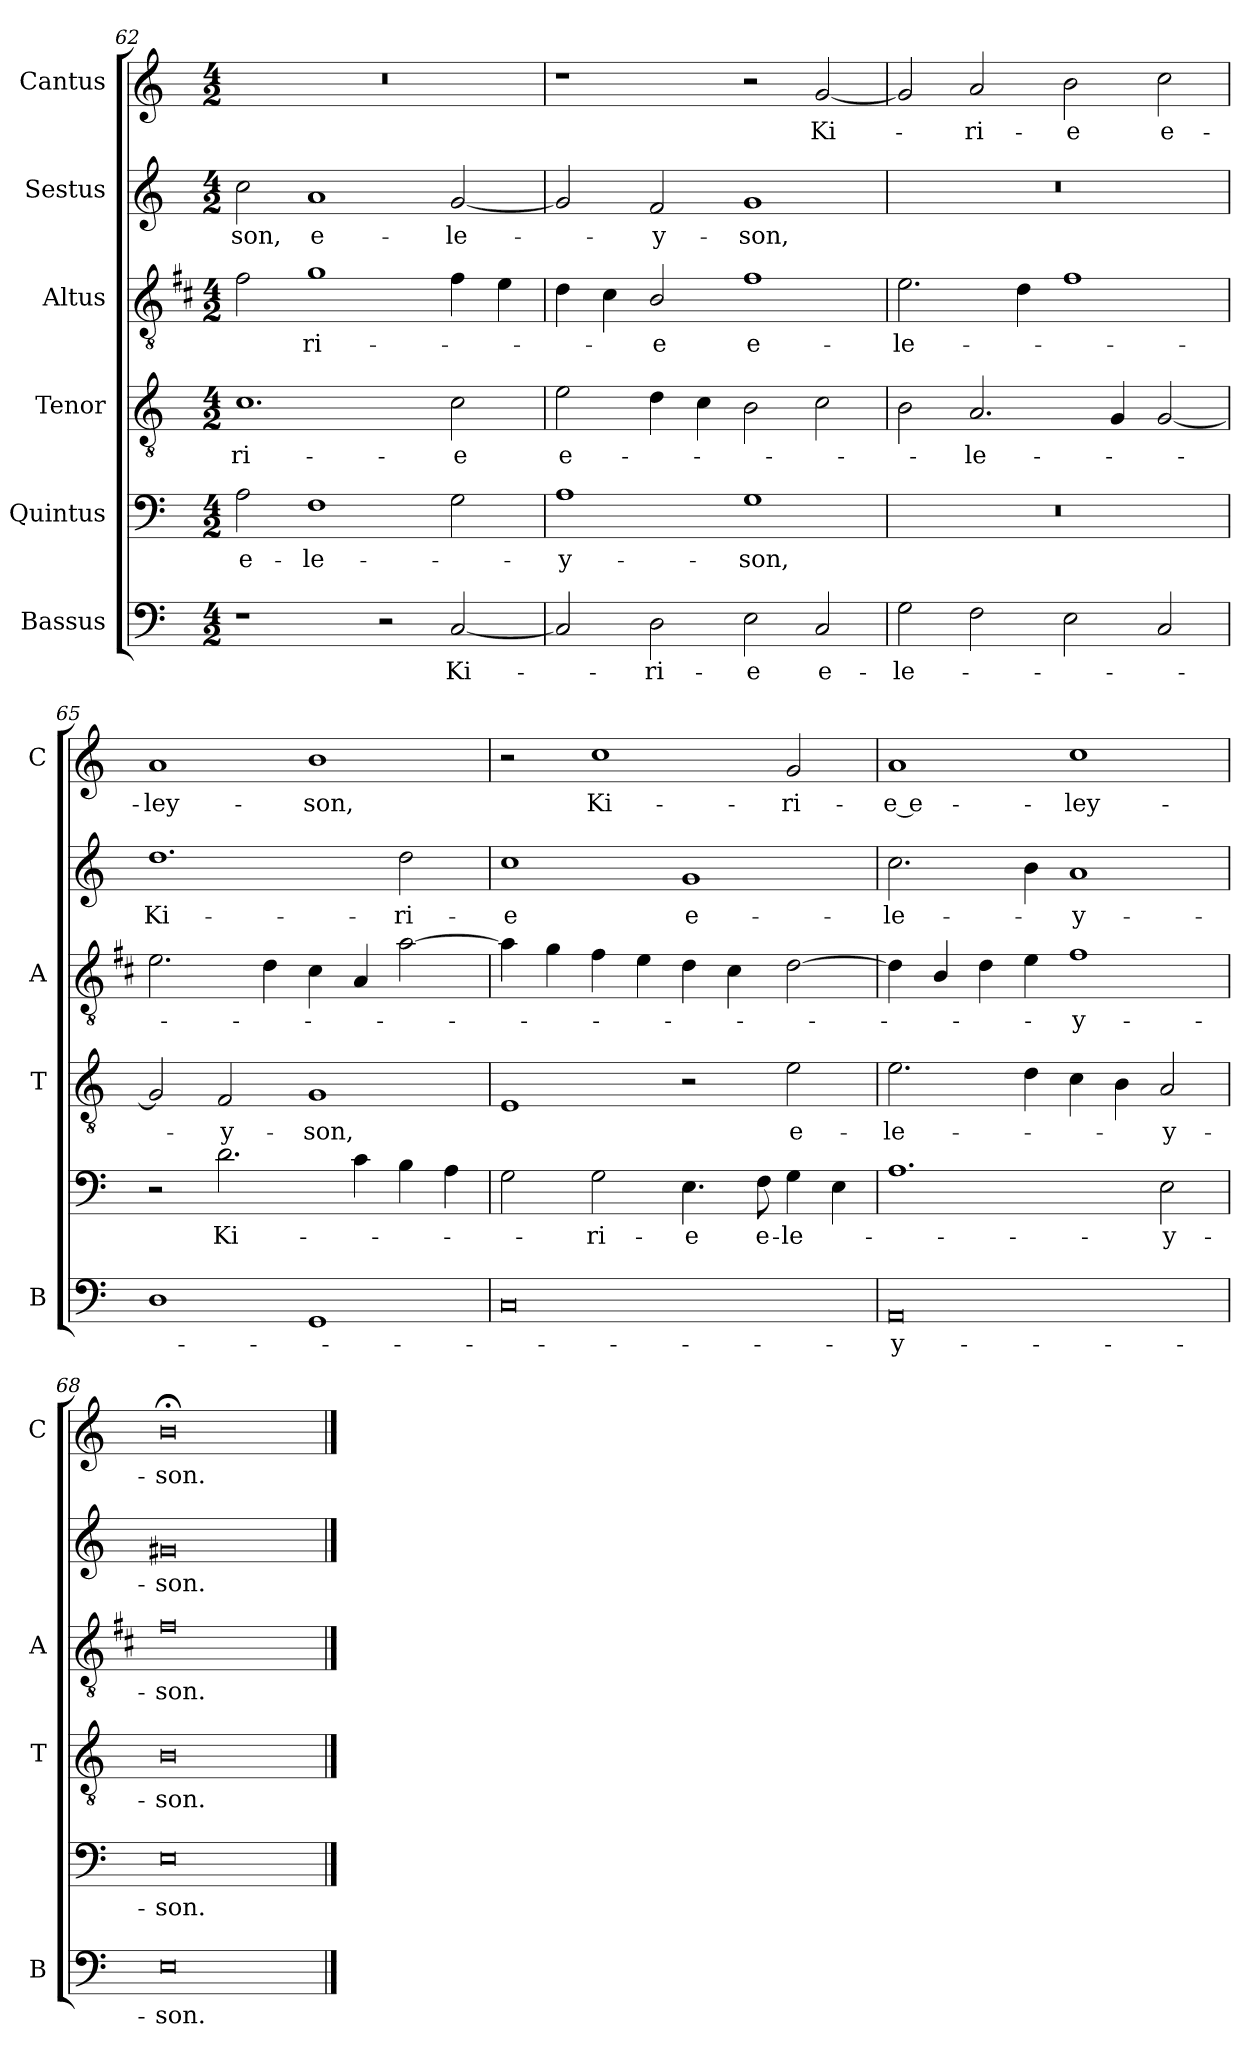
**kern	**text	**kern	**text	**kern	**text	**kern	**text	**kern	**text	**kern	**text
*part6	*part6	*part5	*part5	*part4	*part4	*part3	*part3	*part2	*part2	*part1	*part1
*staff6	*staff6	*staff5	*staff5	*staff4	*staff4	*staff3	*staff3	*staff2	*staff2	*staff1	*staff1
*I"Bassus	*	*I"Quintus	*	*I"Tenor	*	*I"Altus	*	*I"Sestus	*	*I"Cantus	*
*I'B	*	*	*	*I'T	*	*I'A	*	*	*	*I'C	*
*clefF4	*	*clefF4	*	*clefGv2	*	*clefGv2	*	*clefG2	*	*clefG2	*
*	*	*	*	*	*	*ITrd1c2	*	*	*	*	*
*k[]	*	*k[]	*	*k[]	*	*k[]	*	*k[]	*	*k[]	*
*C:	*	*C:	*	*C:	*	*C:	*	*C:	*	*C:	*
*M4/2	*	*M4/2	*	*M4/2	*	*M4/2	*	*M4/2	*	*M4/2	*
=62	=62	=62	=62	=62	=62	=62	=62	=62	=62	=62	=62
!	!	!	!LO:LY:b	!	!LO:LY:b	!	!	!	!LO:LY:b	!	!
1r	.	2A\	e-	1.c	-ri-	2e\	.	2cc\	-son,	0r	.
!	!	!	!LO:LY:b	!	!	!	!LO:LY:b	!	!LO:LY:b	!	!
.	.	1F	-le-	.	.	1f	-ri-	1a	e-	.	.
2r	.	.	.	.	.	.	.	.	.	.	.
!	!LO:LY:b	!	!	!	!LO:LY:b	!	!	!	!LO:LY:b	!	!
[2C/	Ki-	2G\	.	2c\	-e	4e\	.	[2g/	-le-	.	.
.	.	.	.	.	.	4d\	.	.	.	.	.
=63	=63	=63	=63	=63	=63	=63	=63	=63	=63	=63	=63
!	!	!	!LO:LY:b	!	!LO:LY:b	!	!	!	!	!	!
2C/]	.	1A	-y-	2e\	e-	4c\	.	2g/]	.	1r	.
.	.	.	.	.	.	4B\	.	.	.	.	.
!	!LO:LY:b	!	!	!	!	!	!LO:LY:b	!	!LO:LY:b	!	!
2D\	-ri-	.	.	4d\	.	2A/	-e	2f/	-y-	.	.
.	.	.	.	4c\	.	.	.	.	.	.	.
!	!LO:LY:b	!	!LO:LY:b	!	!	!	!LO:LY:b	!	!LO:LY:b	!	!
2E\	-e	1G	-son,	2B\	.	1e	e-	1g	-son,	2r	.
!	!LO:LY:b	!	!	!	!	!	!	!	!	!	!LO:LY:b
2C/	e-	.	.	2c\	.	.	.	.	.	[2g/	Ki-
!!LO:LB:g=z
=64	=64	=64	=64	=64	=64	=64	=64	=64	=64	=64	=64
!	!LO:LY:b	!	!	!	!	!	!LO:LY:b	!	!	!	!
2G\	-le-	0r	.	2B\	.	2.d\	-le-	0r	.	2g/]	.
!	!	!	!	!	!LO:LY:b	!	!	!	!	!	!LO:LY:b
2F\	.	.	.	2.A/	-le-	.	.	.	.	2a/	-ri-
.	.	.	.	.	.	4c\	.	.	.	.	.
!	!	!	!	!	!	!	!	!	!	!	!LO:LY:b
2E\	.	.	.	.	.	1e	.	.	.	2b\	-e
.	.	.	.	4G/	.	.	.	.	.	.	.
!	!	!	!	!	!	!	!	!	!	!	!LO:LY:b
2C/	.	.	.	[2G/	.	.	.	.	.	2cc\	e-
=65	=65	=65	=65	=65	=65	=65	=65	=65	=65	=65	=65
!	!	!	!	!	!	!	!	!	!LO:LY:b	!	!LO:LY:b
1D	.	2r	.	2G/]	.	2.d\	.	1.dd	Ki-	1a	-ley-
!	!	!	!LO:LY:b	!	!LO:LY:b	!	!	!	!	!	!
.	.	2.d\	Ki-	2F/	-y-	.	.	.	.	.	.
.	.	.	.	.	.	4c\	.	.	.	.	.
!	!	!	!	!	!LO:LY:b	!	!	!	!	!	!LO:LY:b
1GG	.	.	.	1G	-son,	4B\	.	.	.	1b	-son,
.	.	4c\	.	.	.	4G/	.	.	.	.	.
!	!	!	!	!	!	!	!	!	!LO:LY:b	!	!
.	.	4B\	.	.	.	[2g\	.	2dd\	-ri-	.	.
.	.	4A\	.	.	.	.	.	.	.	.	.
=66	=66	=66	=66	=66	=66	=66	=66	=66	=66	=66	=66
!	!	!	!	!	!	!	!	!	!LO:LY:b	!	!
0C	.	2G\	.	1E	.	4g\]	.	1cc	-e	2r	.
.	.	.	.	.	.	4f\	.	.	.	.	.
!	!	!	!LO:LY:b	!	!	!	!	!	!	!	!LO:LY:b
.	.	2G\	-ri-	.	.	4e\	.	.	.	1cc	Ki-
.	.	.	.	.	.	4d\	.	.	.	.	.
!	!	!	!LO:LY:b	!	!	!	!	!	!LO:LY:b	!	!
.	.	4.E\	-e	2r	.	4c\	.	1g	e-	.	.
.	.	.	.	.	.	4B\	.	.	.	.	.
!	!	!	!LO:LY:b	!	!	!	!	!	!	!	!
.	.	8F\	e-	.	.	.	.	.	.	.	.
!	!	!	!LO:LY:b	!	!LO:LY:b	!	!	!	!	!	!LO:LY:b
.	.	4G\	-le-	2e\	e-	[2c\	.	.	.	2g/	-ri-
.	.	4E\	.	.	.	.	.	.	.	.	.
=67	=67	=67	=67	=67	=67	=67	=67	=67	=67	=67	=67
!	!LO:LY:b	!	!	!	!LO:LY:b	!	!	!	!LO:LY:b	!	!LO:LY:b
0AA	-y-	1.A	.	2.e\	-le-	4c\]	.	2.cc\	-le-	1a	-e e-
.	.	.	.	.	.	4A/	.	.	.	.	.
.	.	.	.	.	.	4c\	.	.	.	.	.
.	.	.	.	4d\	.	4d\	.	4b\	.	.	.
!	!	!	!	!	!	!	!LO:LY:b	!	!LO:LY:b	!	!LO:LY:b
.	.	.	.	4c\	.	1e	-y-	1a	-y-	1cc	-ley-
.	.	.	.	4B\	.	.	.	.	.	.	.
!	!	!	!LO:LY:b	!	!LO:LY:b	!	!	!	!	!	!
.	.	2E\	-y-	2A/	-y-	.	.	.	.	.	.
=68	=68	=68	=68	=68	=68	=68	=68	=68	=68	=68	=68
!	!LO:LY:b	!	!LO:LY:b	!	!LO:LY:b	!	!LO:LY:b	!	!LO:LY:b	!	!LO:LY:b
0E	-son.	0E	-son.	0B	-son.	0e	-son.	0g#X	-son.	0b;<	-son.
==	==	==	==	==	==	==	==	==	==	==	==
*-	*-	*-	*-	*-	*-	*-	*-	*-	*-	*-	*-
